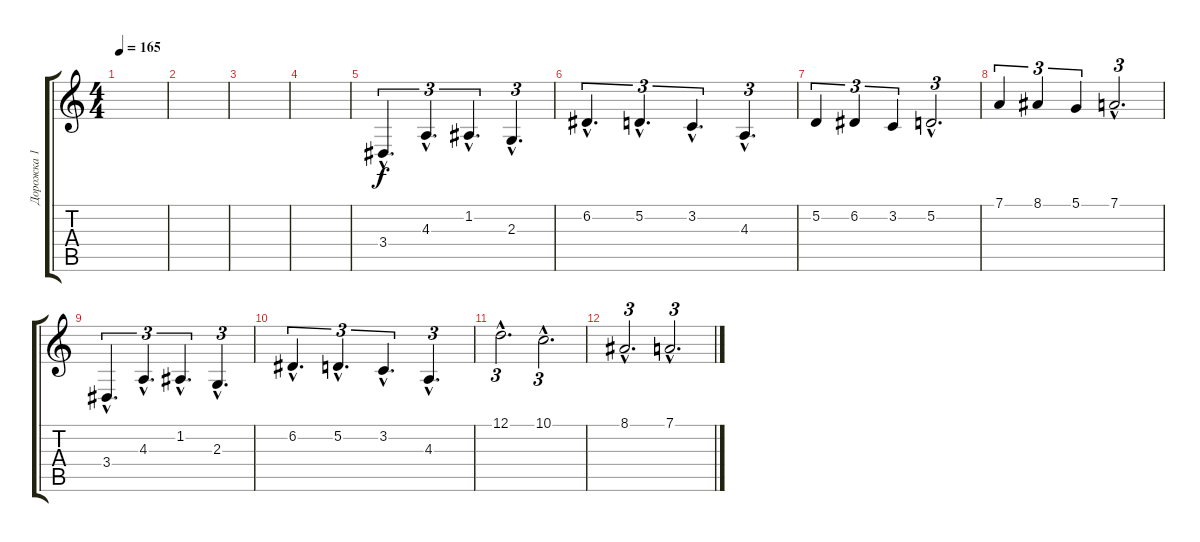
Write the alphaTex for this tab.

\track ("Дорожка 1" "Дорожка 1") {instrument harpsichord}
\staff {score tabs}
\tuning (D4 A3 F3 C3 G2 D2) {hide}
\ts (4 4)
\tempo 165
\clef g2
\ks c
|
|
|
|
3.4{hac}.4{d tu (3 2)} 4.3{hac}.4{d tu (3 2)} 1.2{hac}.4{d tu (3 2)} 2.3{hac}.4{d tu (3 2)} |
6.2{hac}.4{d tu (3 2)} 5.2{hac}.4{d tu (3 2)} 3.2{hac}.4{d tu (3 2)} 4.3{hac}.4{d tu (3 2)} |
5.2.4{tu (3 2)} 6.2.4{tu (3 2)} 3.2.4{tu (3 2)} 5.2{hac}.2{d tu (3 2)} |
7.1.4{tu (3 2)} 8.1.4{tu (3 2)} 5.1.4{tu (3 2)} 7.1{hac}.2{d tu (3 2)} |
3.4{hac}.4{d tu (3 2)} 4.3{hac}.4{d tu (3 2)} 1.2{hac}.4{d tu (3 2)} 2.3{hac}.4{d tu (3 2)} |
6.2{hac}.4{d tu (3 2)} 5.2{hac}.4{d tu (3 2)} 3.2{hac}.4{d tu (3 2)} 4.3{hac}.4{d tu (3 2)} |
12.1{hac}.2{d tu (3 2)} 10.1{hac}.2{d tu (3 2)} |
8.1{hac}.2{d tu (3 2)} 7.1{hac}.2{d tu (3 2)}
